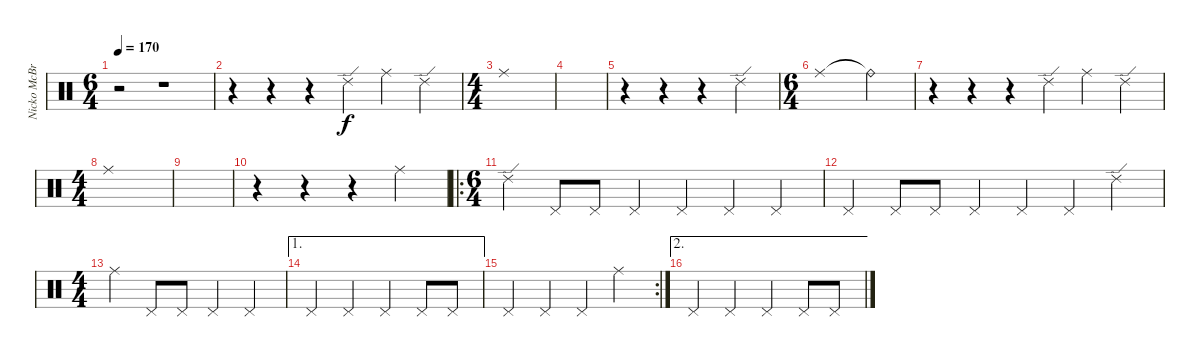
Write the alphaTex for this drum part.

\track ("Nicko McBrain" "Nicko McBr") {instrument percussion}
\staff {score}
\articulation defaults
\ts (6 4)
\tempo 170
\clef neutral
\ks c
r.2{dy f} r.1 |
r.4 r.4 r.4 "Ride (edge) 2".4{volume 10 balance 16} "Ride (middle)".4{volume 11 balance 0} "Ride (edge) 2".4{volume 12 balance 16} |
\ts (4 4)
"Ride (middle)".1{volume 12 balance 0} |
|
r.4 r.4 r.4 "Ride (edge) 2".4 |
\ts (6 4)
"Ride (middle)".1 "Ride (bell)"{t}.2 |
r.4 r.4 r.4 "Ride (edge) 2".4{volume 10 balance 16} "Ride (middle)".4{volume 11 balance 0} "Ride (edge) 2".4{volume 12 balance 16} |
\ts (4 4)
"Ride (middle)".1{volume 12 balance 0} |
|
r.4 r.4 r.4 "Ride (middle)".4 |
\ro
\ts (6 4)
"Ride (edge) 2".4 "Pedal Hi-Hat (hit)".8 "Pedal Hi-Hat (hit)".8 "Pedal Hi-Hat (hit)".4 "Pedal Hi-Hat (hit)".4 "Pedal Hi-Hat (hit)".4 "Pedal Hi-Hat (hit)".4 |
"Pedal Hi-Hat (hit)".4 "Pedal Hi-Hat (hit)".8 "Pedal Hi-Hat (hit)".8 "Pedal Hi-Hat (hit)".4 "Pedal Hi-Hat (hit)".4 "Pedal Hi-Hat (hit)".4 "Ride (edge) 2".4 |
\ts (4 4)
"Ride (middle)".4{volume 12 balance 0} "Pedal Hi-Hat (hit)".8 "Pedal Hi-Hat (hit)".8 "Pedal Hi-Hat (hit)".4 "Pedal Hi-Hat (hit)".4 |
\ae 1 "Pedal Hi-Hat (hit)".4 "Pedal Hi-Hat (hit)".4 "Pedal Hi-Hat (hit)".4 "Pedal Hi-Hat (hit)".8 "Pedal Hi-Hat (hit)".8
|
\rc 2 "Pedal Hi-Hat (hit)".4 "Pedal Hi-Hat (hit)".4 "Pedal Hi-Hat (hit)".4 "Ride (middle)".4
|
\ae 2 "Pedal Hi-Hat (hit)".4 "Pedal Hi-Hat (hit)".4 "Pedal Hi-Hat (hit)".4 "Pedal Hi-Hat (hit)".8 "Pedal Hi-Hat (hit)".8
